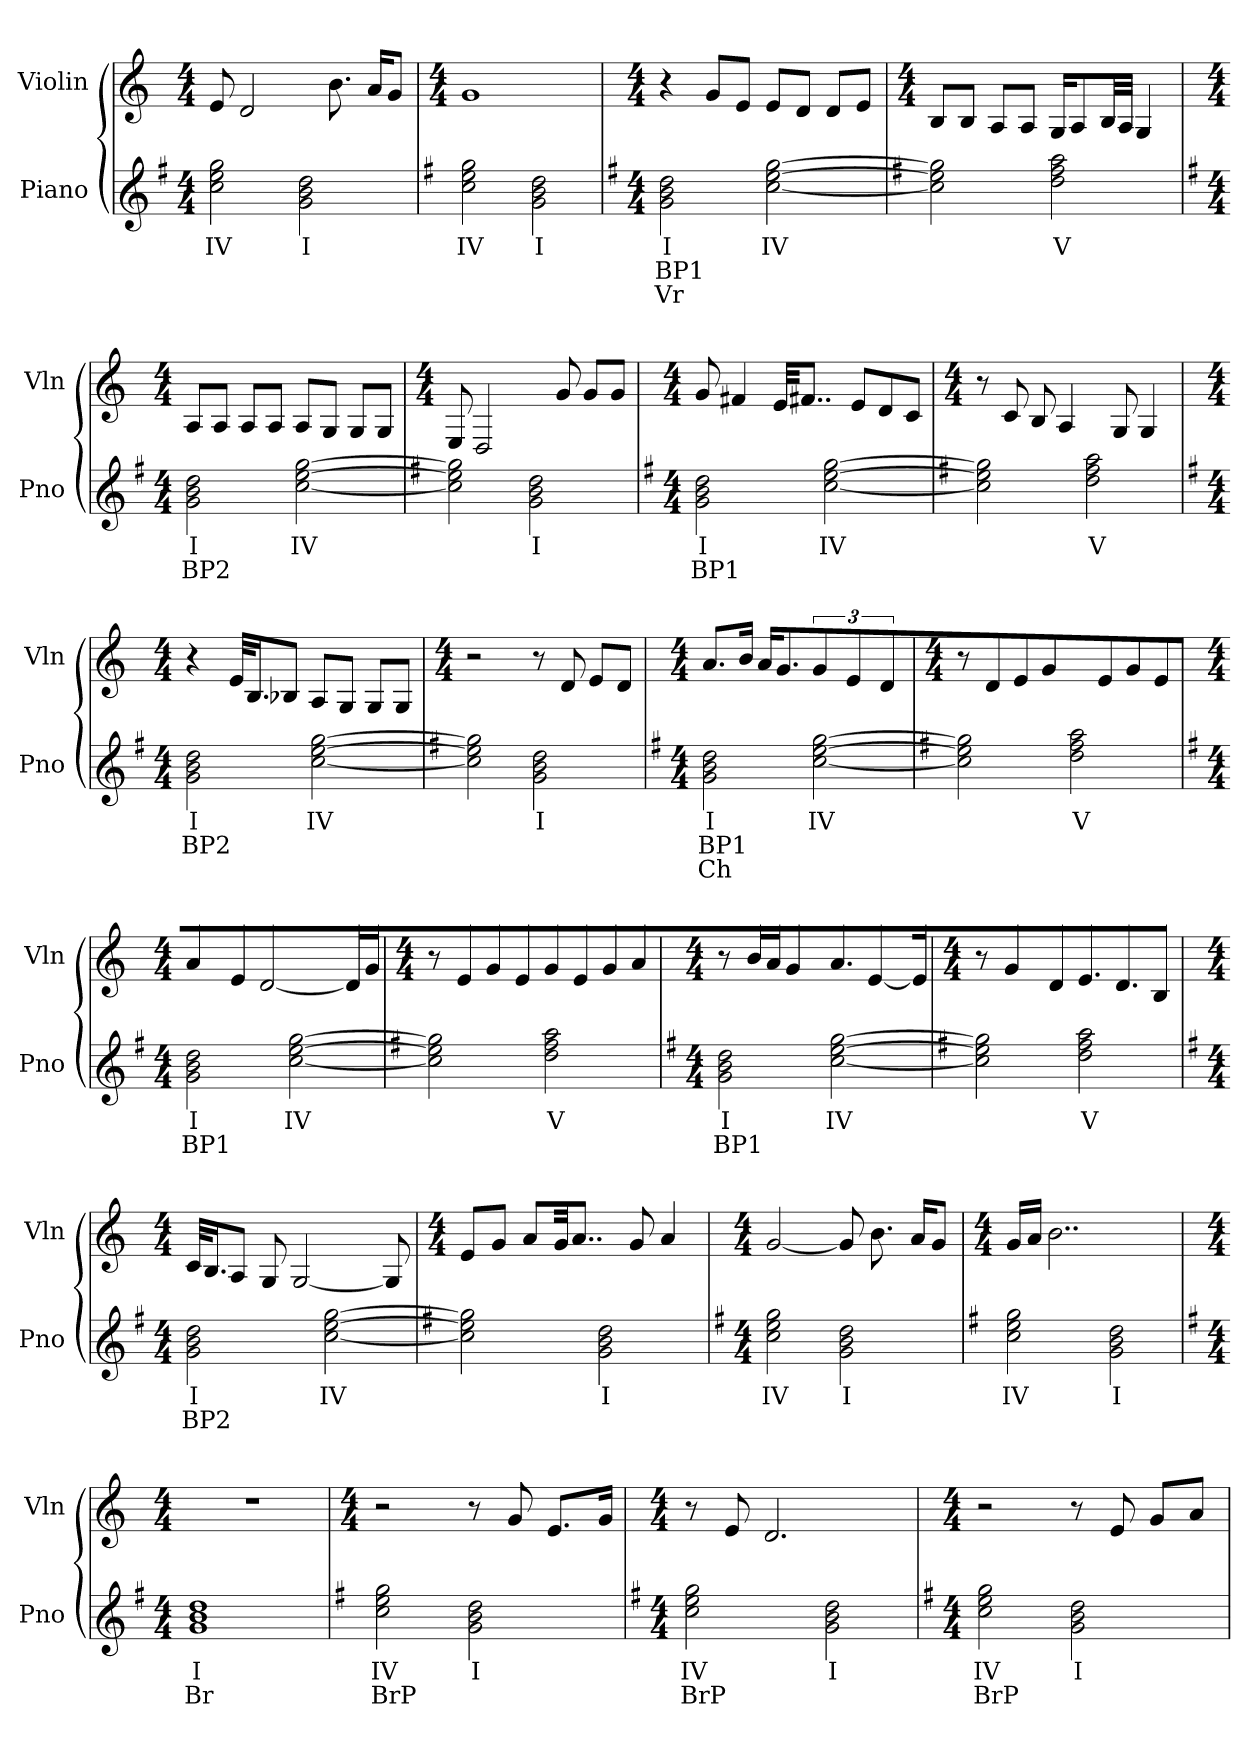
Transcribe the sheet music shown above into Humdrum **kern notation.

**kern	**text	**text	**text	**kern
*part2	*part2	*part2	*part2	*part1
*staff2	*staff2	*staff2	*staff2	*staff1
*I"Piano	*	*	*	*I"Violin
*I'Pno	*	*	*	*I'Vln
*k[f#]	*	*	*	*
*G:	*	*	*	*
*M4/4	*	*	*	*M4/4
=	=	=	=	=
2cc 2ee 2gg	IV	.	.	8e
.	.	.	.	2d
2g 2b 2dd	I	.	.	.
.	.	.	.	8.b
.	.	.	.	16aKL
.	.	.	.	8gJ
=	=	=	=	=
*k[f#]	*	*	*	*
*G:	*	*	*	*
*	*	*	*	*M4/4
2cc 2ee 2gg	IV	.	.	1g
2g 2b 2dd	I	.	.	.
=	=	=	=	=
*k[f#]	*	*	*	*
*G:	*	*	*	*
*M4/4	*	*	*	*M4/4
2g 2b 2dd	I	BP1	Vr	4r
.	.	.	.	8gL
.	.	.	.	8eJ
[2cc [2ee [2gg	IV	.	.	8eL
.	.	.	.	8dJ
.	.	.	.	8dL
.	.	.	.	8eJ
=	=	=	=	=
*k[f#]	*	*	*	*
*G:	*	*	*	*
*	*	*	*	*M4/4
2cc] 2ee] 2gg]	.	.	.	8BL
.	.	.	.	8BJ
.	.	.	.	8AL
.	.	.	.	8AJ
2dd 2ff# 2aa	V	.	.	16GKL
.	.	.	.	8A
.	.	.	.	32BLL
.	.	.	.	32AJJJ
.	.	.	.	4G
=	=	=	=	=
*k[f#]	*	*	*	*
*G:	*	*	*	*
*M4/4	*	*	*	*M4/4
2g 2b 2dd	I	BP2	.	8AL
.	.	.	.	8AJ
.	.	.	.	8AL
.	.	.	.	8AJ
[2cc [2ee [2gg	IV	.	.	8AL
.	.	.	.	8GJ
.	.	.	.	8GL
.	.	.	.	8GJ
=	=	=	=	=
*k[f#]	*	*	*	*
*G:	*	*	*	*
*	*	*	*	*M4/4
2cc] 2ee] 2gg]	.	.	.	8E
.	.	.	.	2D
2g 2b 2dd	I	.	.	.
.	.	.	.	8g
.	.	.	.	8gL
.	.	.	.	8gJ
=	=	=	=	=
*k[f#]	*	*	*	*
*G:	*	*	*	*
*M4/4	*	*	*	*M4/4
2g 2b 2dd	I	BP1	.	8g
.	.	.	.	4f#X
.	.	.	.	32eKKL
.	.	.	.	8..f#XJ
[2cc [2ee [2gg	IV	.	.	.
.	.	.	.	8eL
.	.	.	.	8d
.	.	.	.	8cJ
=	=	=	=	=
*k[f#]	*	*	*	*
*G:	*	*	*	*
*	*	*	*	*M4/4
2cc] 2ee] 2gg]	.	.	.	8r
.	.	.	.	8c
.	.	.	.	8B
.	.	.	.	4A
2dd 2ff# 2aa	V	.	.	.
.	.	.	.	8G
.	.	.	.	4G
=	=	=	=	=
*k[f#]	*	*	*	*
*G:	*	*	*	*
*M4/4	*	*	*	*M4/4
2g 2b 2dd	I	BP2	.	4r
.	.	.	.	32eKLL
.	.	.	.	16.BJ
.	.	.	.	8B-XJ
[2cc [2ee [2gg	IV	.	.	8AL
.	.	.	.	8GJ
.	.	.	.	8GL
.	.	.	.	8GJ
=	=	=	=	=
*k[f#]	*	*	*	*
*G:	*	*	*	*
*	*	*	*	*M4/4
2cc] 2ee] 2gg]	.	.	.	2r
2g 2b 2dd	I	.	.	8r
.	.	.	.	8d
.	.	.	.	8eL
.	.	.	.	8dJ
=	=	=	=	=
*k[f#]	*	*	*	*
*G:	*	*	*	*
*M4/4	*	*	*	*M4/4
2g 2b 2dd	I	BP1	Ch	8.aL
.	.	.	.	16bJk
.	.	.	.	16aLL
.	.	.	.	8.gJ
[2cc [2ee [2gg	IV	.	.	6g
.	.	.	.	6e
.	.	.	.	6d
=	=	=	=	=
*k[f#]	*	*	*	*
*G:	*	*	*	*
*	*	*	*	*M4/4
2cc] 2ee] 2gg]	.	.	.	8r
.	.	.	.	8d
.	.	.	.	8e
.	.	.	.	4g
2dd 2ff# 2aa	V	.	.	.
.	.	.	.	8e
.	.	.	.	8gL
.	.	.	.	8eJ
=	=	=	=	=
*k[f#]	*	*	*	*
*G:	*	*	*	*
*M4/4	*	*	*	*M4/4
2g 2b 2dd	I	BP1	.	4a
.	.	.	.	8e
.	.	.	.	[2d
[2cc [2ee [2gg	IV	.	.	.
.	.	.	.	16d]
.	.	.	.	16g
=	=	=	=	=
*k[f#]	*	*	*	*
*G:	*	*	*	*
*	*	*	*	*M4/4
2cc] 2ee] 2gg]	.	.	.	8r
.	.	.	.	8e
.	.	.	.	8gL
.	.	.	.	8eJ
2dd 2ff# 2aa	V	.	.	8gL
.	.	.	.	8eJ
.	.	.	.	8gL
.	.	.	.	8aJ
=	=	=	=	=
*k[f#]	*	*	*	*
*G:	*	*	*	*
*M4/4	*	*	*	*M4/4
2g 2b 2dd	I	BP1	.	8r
.	.	.	.	16bLL
.	.	.	.	16aJJ
.	.	.	.	4g
[2cc [2ee [2gg	IV	.	.	8.a
.	.	.	.	[4e
.	.	.	.	16e]
=	=	=	=	=
*k[f#]	*	*	*	*
*G:	*	*	*	*
*	*	*	*	*M4/4
2cc] 2ee] 2gg]	.	.	.	8r
.	.	.	.	4g
.	.	.	.	8d
2dd 2ff# 2aa	V	.	.	8.eL
.	.	.	.	8.dJ
.	.	.	.	8BJ
=	=	=	=	=
*k[f#]	*	*	*	*
*G:	*	*	*	*
*M4/4	*	*	*	*M4/4
2g 2b 2dd	I	BP2	.	32cKLL
.	.	.	.	16.BJ
.	.	.	.	8AJ
.	.	.	.	8G
.	.	.	.	[2G
[2cc [2ee [2gg	IV	.	.	.
.	.	.	.	8G]
=	=	=	=	=
*k[f#]	*	*	*	*
*G:	*	*	*	*
*	*	*	*	*M4/4
2cc] 2ee] 2gg]	.	.	.	8eL
.	.	.	.	8gJ
.	.	.	.	8aL
.	.	.	.	32gKK
.	.	.	.	8..aJ
2g 2b 2dd	I	.	.	.
.	.	.	.	8g
.	.	.	.	4a
=	=	=	=	=
*k[f#]	*	*	*	*
*G:	*	*	*	*
*M4/4	*	*	*	*M4/4
2cc 2ee 2gg	IV	.	.	[2g
2g 2b 2dd	I	.	.	8g]
.	.	.	.	8.b
.	.	.	.	16aKL
.	.	.	.	8gJ
=	=	=	=	=
*k[f#]	*	*	*	*
*G:	*	*	*	*
*	*	*	*	*M4/4
2cc 2ee 2gg	IV	.	.	16gLL
.	.	.	.	16aJJ
.	.	.	.	2..b
2g 2b 2dd	I	.	.	.
=	=	=	=	=
*k[f#]	*	*	*	*
*G:	*	*	*	*
*M4/4	*	*	*	*M4/4
1g 1b 1dd	I	Br	.	1r
=	=	=	=	=
*k[f#]	*	*	*	*
*G:	*	*	*	*
*	*	*	*	*M4/4
2cc 2ee 2gg	IV	BrP	.	2r
2g 2b 2dd	I	.	.	8r
.	.	.	.	8g
.	.	.	.	8.eL
.	.	.	.	16gJk
=	=	=	=	=
*k[f#]	*	*	*	*
*G:	*	*	*	*
*M4/4	*	*	*	*M4/4
2cc 2ee 2gg	IV	BrP	.	8r
.	.	.	.	8e
.	.	.	.	2.d
2g 2b 2dd	I	.	.	.
=	=	=	=	=
*k[f#]	*	*	*	*
*G:	*	*	*	*
*M4/4	*	*	*	*M4/4
2cc 2ee 2gg	IV	BrP	.	2r
2g 2b 2dd	I	.	.	8r
.	.	.	.	8e
.	.	.	.	8gL
.	.	.	.	8aJ
=	=	=	=	=
*-	*-	*-	*-	*-
